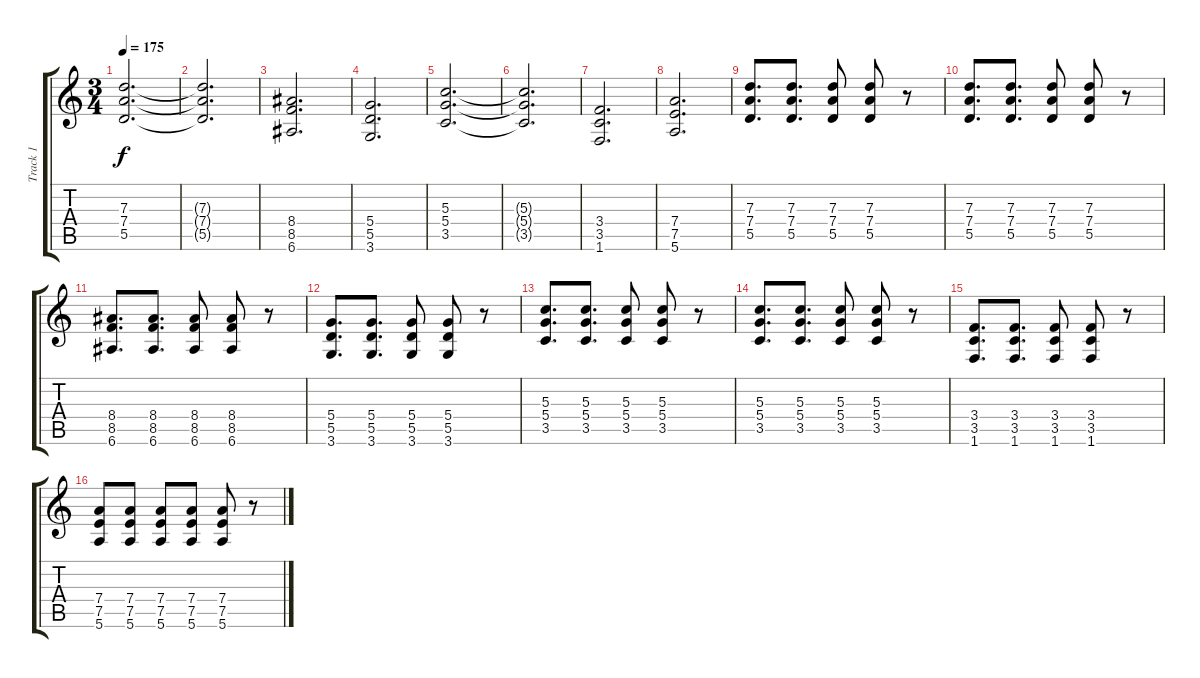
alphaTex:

\track ("Track 1" "Track 1") {instrument acousticguitarsteel}
\staff {score tabs}
\tuning (E4 B3 G3 D3 A2 E2) {hide}
\ts (3 4)
\tempo 175
\clef g2
\ks c
(7.3 7.4 5.5).2{d dy f} |
(7.3{t} 7.4{t} 5.5{t}).2{d} |
(8.4 8.5 6.6).2{d} |
(5.4 5.5 3.6).2{d} |
(5.3 5.4 3.5).2{d} |
(5.3{t} 5.4{t} 3.5{t}).2{d} |
(3.4 3.5 1.6).2{d} |
(7.4 7.5 5.6).2{d} |
(7.3 7.4 5.5).8{d} (7.3 7.4 5.5).8{d} (7.3 7.4 5.5).8 (7.3 7.4 5.5).8 r.8 |
(7.3 7.4 5.5).8{d} (7.3 7.4 5.5).8{d} (7.3 7.4 5.5).8 (7.3 7.4 5.5).8 r.8 |
(8.4 8.5 6.6).8{d} (8.4 8.5 6.6).8{d} (8.4 8.5 6.6).8 (8.4 8.5 6.6).8 r.8 |
(5.4 5.5 3.6).8{d} (5.4 5.5 3.6).8{d} (5.4 5.5 3.6).8 (5.4 5.5 3.6).8 r.8 |
(5.3 5.4 3.5).8{d} (5.3 5.4 3.5).8{d} (5.3 5.4 3.5).8 (5.3 5.4 3.5).8 r.8 |
(5.3 5.4 3.5).8{d} (5.3 5.4 3.5).8{d} (5.3 5.4 3.5).8 (5.3 5.4 3.5).8 r.8 |
(3.4 3.5 1.6).8{d} (3.4 3.5 1.6).8{d} (3.4 3.5 1.6).8 (3.4 3.5 1.6).8 r.8 |
(7.4 7.5 5.6).8 (7.4 7.5 5.6).8 (7.4 7.5 5.6).8 (7.4 7.5 5.6).8 (7.4 7.5 5.6).8 r.8
